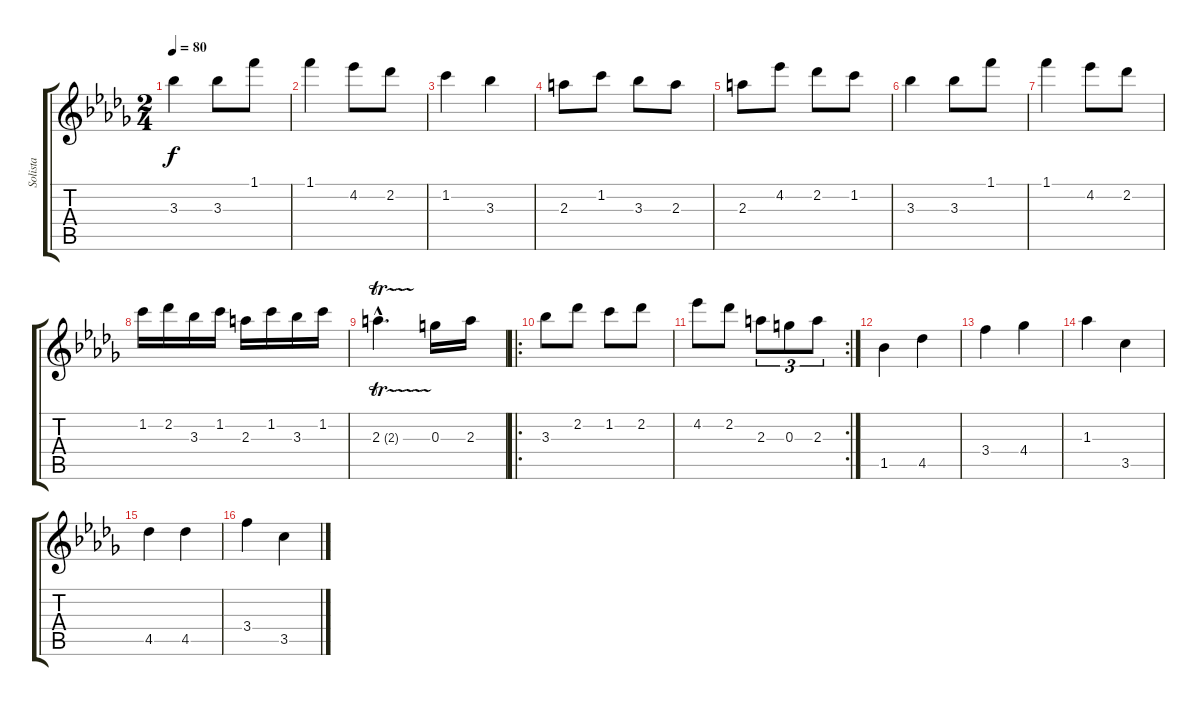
\track ("Solista" "Solista") {instrument acousticguitarnylon}
\staff {score tabs}
\tuning (E5 B4 G4 D4 A3 E3) {hide}
\ts (2 4)
\tempo 80
\clef g2
\ks db
3.3.4{dy f instrument acousticguitarnylon} 3.3.8 1.1.8 |
1.1.4 4.2.8 2.2.8 |
1.2.4 3.3.4 |
2.3.8 1.2.8 3.3.8 2.3.8 |
2.3.8 4.2.8 2.2.8 1.2.8 |
3.3.4 3.3.8 1.1.8 |
1.1.4 4.2.8 2.2.8 |
1.2.16 2.2.16 3.3.16 1.2.16 2.3.16 1.2.16 3.3.16 1.2.16 |
2.3{tr (2 32) hac}.4{d} 0.3.16 2.3.16 |
\ro
3.3.8 2.2.8 1.2.8 2.2.8 |
\rc 2
4.2.8 2.2.8 2.3.8{tu (3 2)} 0.3.8{tu (3 2)} 2.3.8{tu (3 2)} |
1.5.4 4.5.4 |
3.4.4 4.4.4 |
1.3.4 3.5.4 |
4.5.4 4.5.4 |
3.4.4 3.5.4
